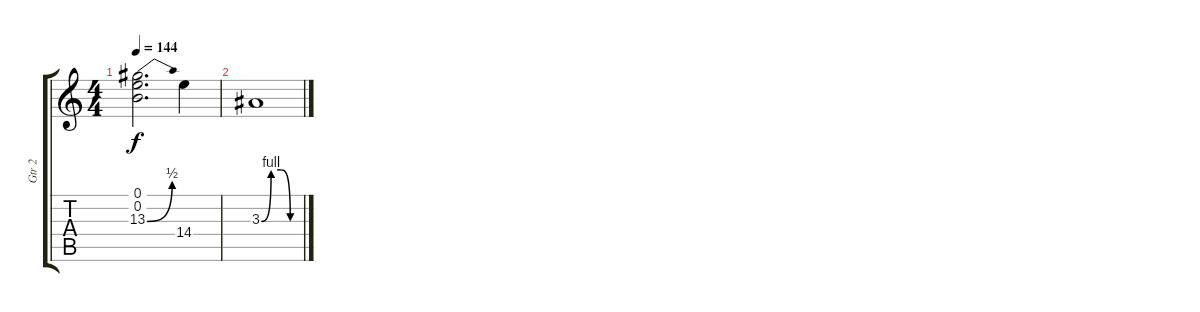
\track ("Gtr 2" "Gtr 2") {instrument distortionguitar}
\staff {score tabs}
\tuning (E4 B3 G3 D3 A2 E2) {hide}
\ts (4 4)
\tempo 144
\clef g2
\ks c
(0.1 0.2 13.3{be (bend 0 0 60 2)}).2{d dy f} 14.4.4 |
3.3{be (custom 0 0 15 4 30 4 45 0 60 0)}.1
